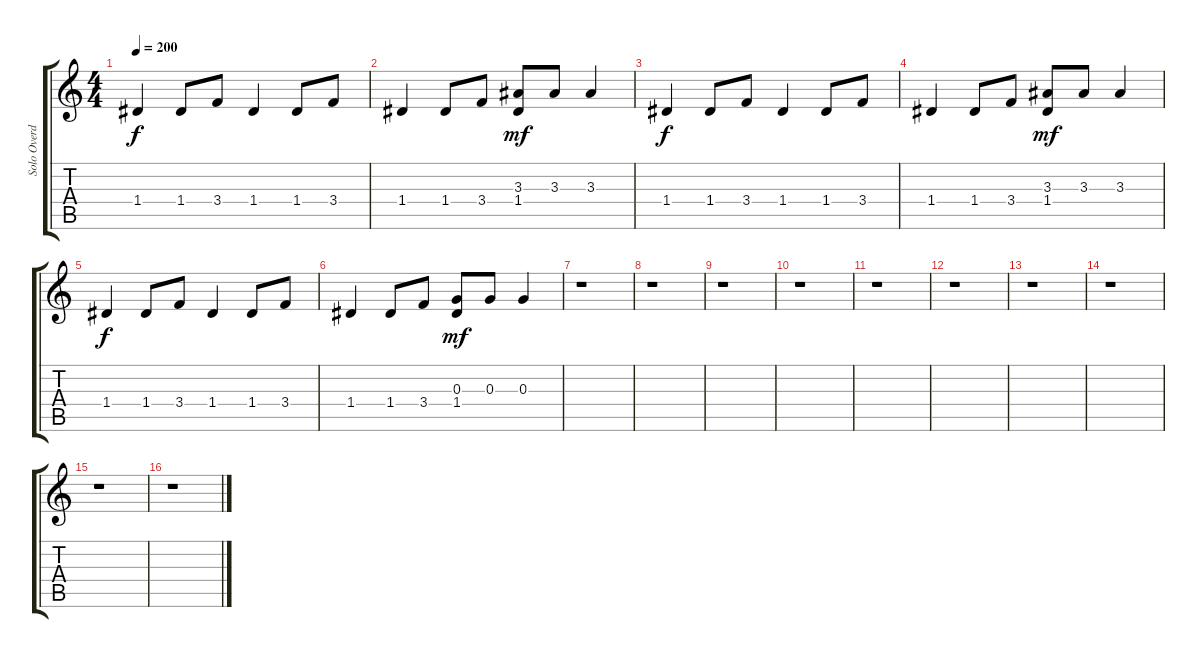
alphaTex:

\track ("Solo Overdub" "Solo Overd") {instrument distortionguitar}
\staff {score tabs}
\tuning (E4 B3 G3 D3 A2 E2) {hide}
\ts (4 4)
\tempo 200
\clef g2
\ks c
1.4.4{dy f} 1.4.8 3.4.8 1.4.4 1.4.8 3.4.8 |
1.4.4 1.4.8 3.4.8 (3.3 1.4).8{dy mf} 3.3.8 3.3.4 |
1.4.4{dy f} 1.4.8 3.4.8 1.4.4 1.4.8 3.4.8 |
1.4.4 1.4.8 3.4.8 (3.3 1.4).8{dy mf} 3.3.8 3.3.4 |
1.4.4{dy f} 1.4.8 3.4.8 1.4.4 1.4.8 3.4.8 |
1.4.4 1.4.8 3.4.8 (0.3 1.4).8{dy mf} 0.3.8 0.3.4{volume 16} |
r.1 |
r.1 |
r.1 |
r.1 |
r.1 |
r.1 |
r.1 |
r.1 |
r.1 |
r.1
